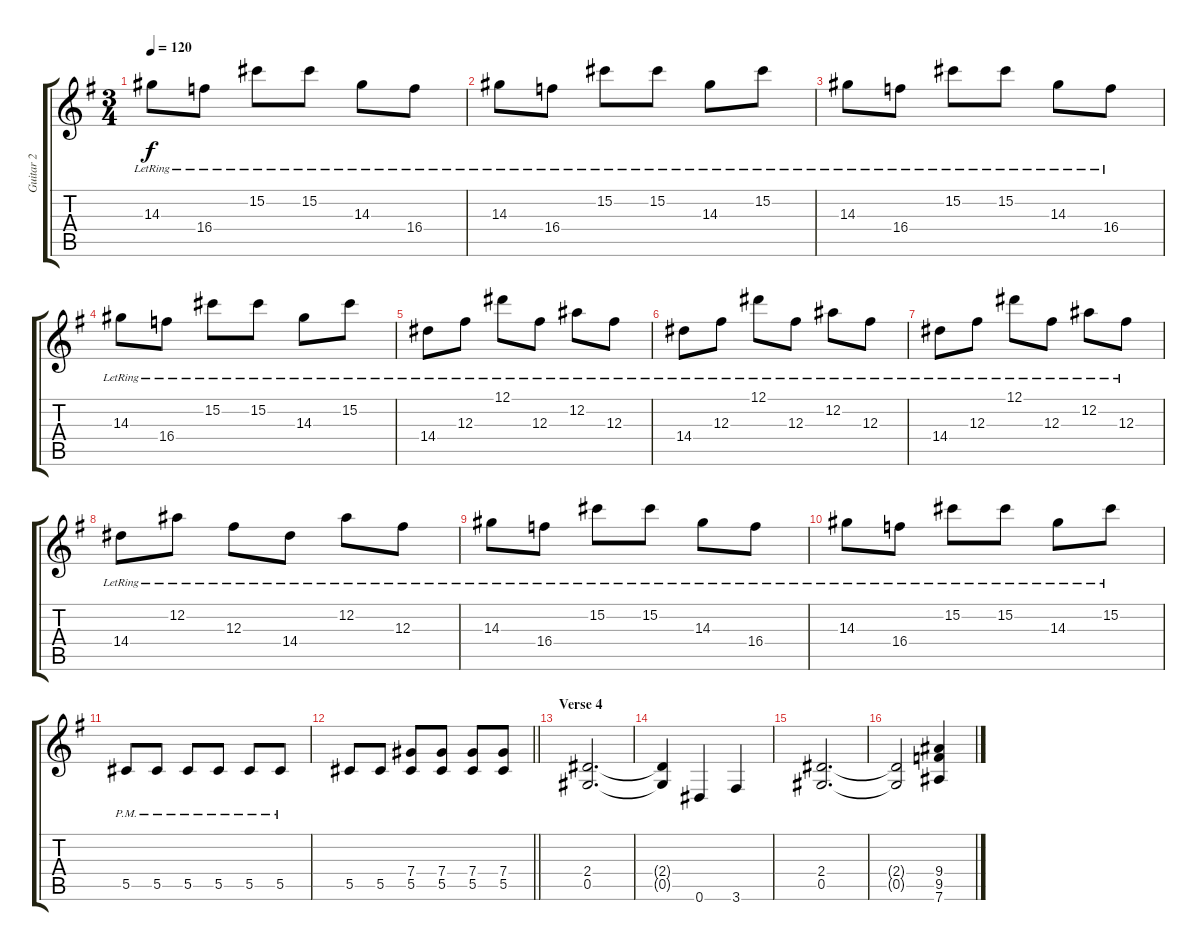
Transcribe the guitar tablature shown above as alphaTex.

\track ("Guitar 2" "Guitar 2") {instrument acousticguitarsteel}
\staff {score tabs}
\tuning (Eb4 Bb3 Gb3 Db3 Ab2 Eb2) {hide}
\ts (3 4)
\tempo 120
\clef g2
\ks g
14.3{lr}.8{dy f} 16.4{lr}.8 15.2{lr}.8 15.2{lr}.8 14.3{lr}.8 16.4{lr}.8 |
14.3{lr}.8 16.4{lr}.8 15.2{lr}.8 15.2{lr}.8 14.3{lr}.8 15.2{lr}.8 |
14.3{lr}.8 16.4{lr}.8 15.2{lr}.8 15.2{lr}.8 14.3{lr}.8 16.4{lr}.8 |
14.3{lr}.8 16.4{lr}.8 15.2{lr}.8 15.2{lr}.8 14.3{lr}.8 15.2{lr}.8 |
14.4{lr}.8 12.3{lr}.8 12.1{lr}.8 12.3{lr}.8 12.2{lr}.8 12.3{lr}.8 |
14.4{lr}.8 12.3{lr}.8 12.1{lr}.8 12.3{lr}.8 12.2{lr}.8 12.3{lr}.8 |
14.4{lr}.8 12.3{lr}.8 12.1{lr}.8 12.3{lr}.8 12.2{lr}.8 12.3{lr}.8 |
14.4{lr}.8 12.2{lr}.8 12.3{lr}.8 14.4{lr}.8 12.2{lr}.8 12.3{lr}.8 |
14.3{lr}.8 16.4{lr}.8 15.2{lr}.8 15.2{lr}.8 14.3{lr}.8 16.4{lr}.8 |
14.3{lr}.8 16.4{lr}.8 15.2{lr}.8 15.2{lr}.8 14.3{lr}.8 15.2{lr}.8 |
5.5{pm}.8{instrument distortionguitar} 5.5{pm}.8 5.5{pm}.8 5.5{pm}.8 5.5{pm}.8 5.5{pm}.8 |
\barLineRight lightlight
5.5.8 5.5.8 (7.4 5.5).8 (7.4 5.5).8 (7.4 5.5).8 (7.4 5.5).8 |
\section ("" "Verse 4")
(2.4 0.5).2{d} |
(2.4{t} 0.5{t}).4 0.6.4 3.6.4 |
(2.4 0.5).2{d} |
(2.4{t} 0.5{t}).2 (9.4 9.5 7.6).4
